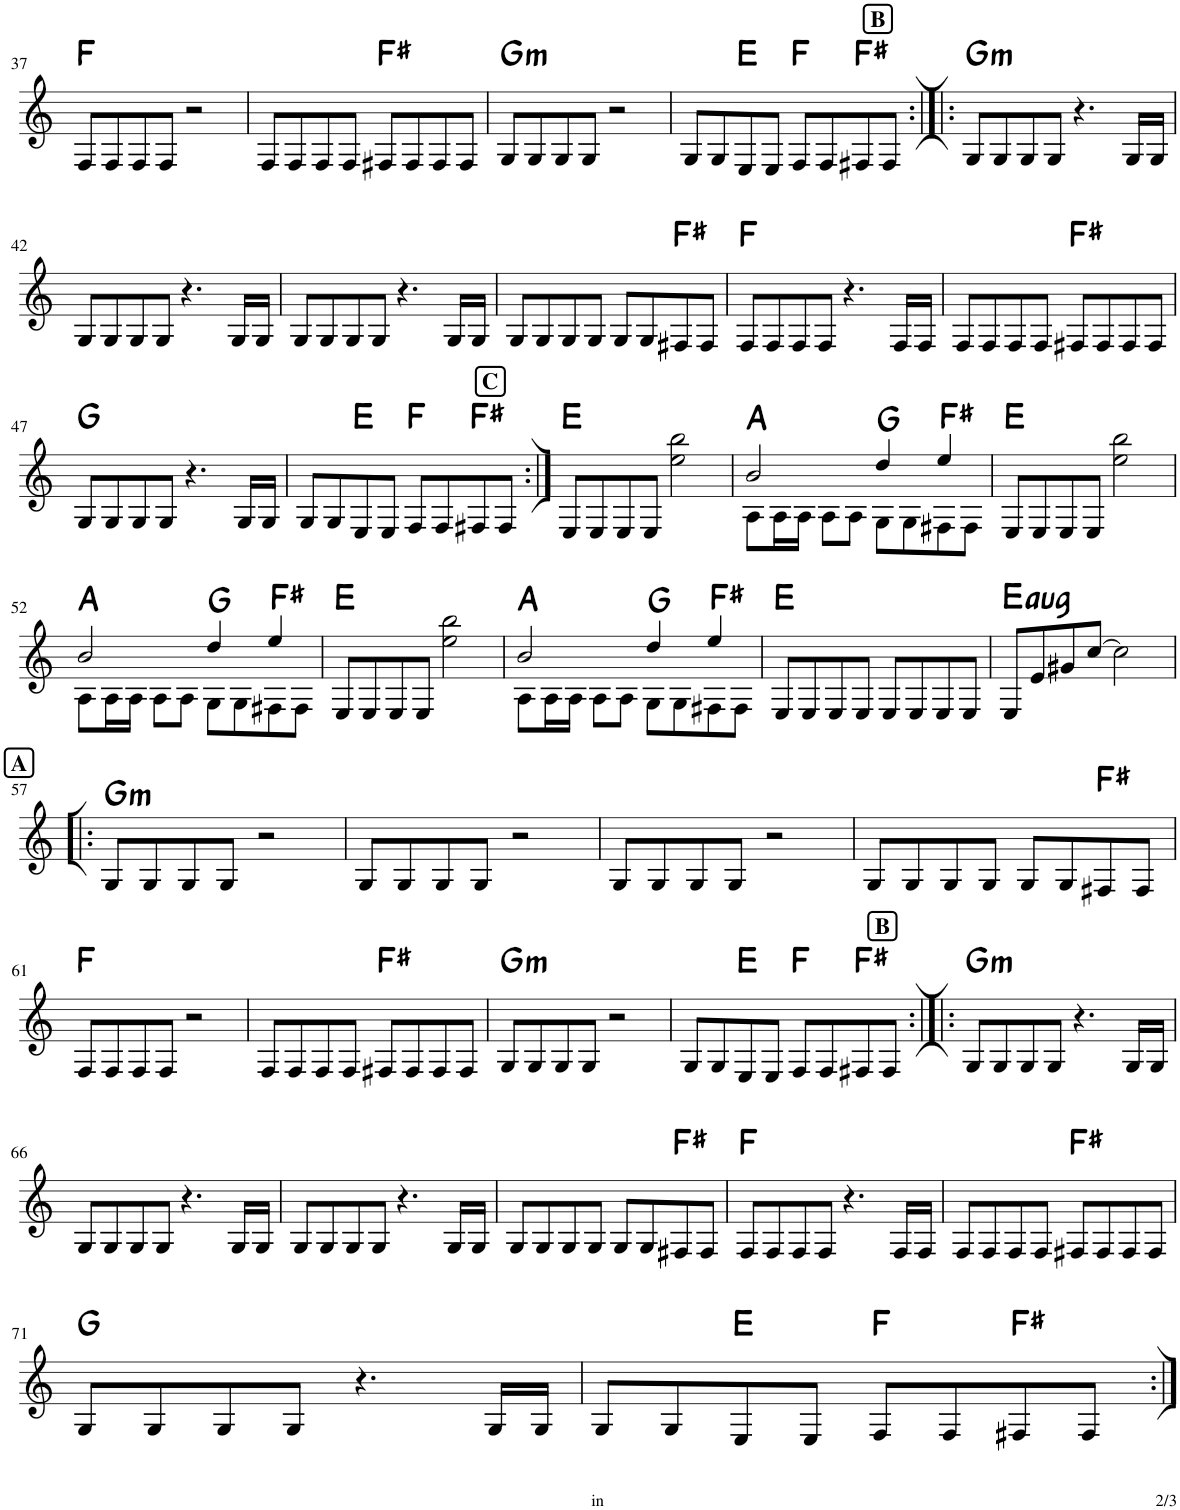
**kern	**harte
*part1	*part1
*staff1	*
*I"Guitare électrique	*
*I'Guit. El.	*
!!LO:PB:g=z
*clefG2	*
*Trd7c12	*
*k[]	*
*M4/4	*
=37	=37
8F/L	F:maj
8F/	.
8F/	.
8F/J	.
2r	.
=38	=38
8F/L	.
8F/	.
8F/	.
8F/J	.
8F#X/L	F#:maj
8F#/	.
8F#/	.
8F#/J	.
=39	=39
!	!LO:H:kt=m
8G/L	G:min
8G/	.
8G/	.
8G/J	.
2r	.
=40	=40
8G/L	.
8G/	.
8E/	E:maj
8E/J	.
8F/L	F:maj
8F/	.
8F#X/	F#:maj
8F#/J	.
!!LO:REH:place=s1:a:B:cj:fs=11:t=B
=41:|!|:	=41:|!|:
!	!LO:H:kt=m
8G/L	G:min
8G/	.
8G/	.
8G/J	.
4.r	.
16G/LL	.
16G/JJ	.
!!LO:LB:g=z
=42	=42
8G/L	.
8G/	.
8G/	.
8G/J	.
4.r	.
16G/LL	.
16G/JJ	.
=43	=43
8G/L	.
8G/	.
8G/	.
8G/J	.
4.r	.
16G/LL	.
16G/JJ	.
=44	=44
8G/L	.
8G/	.
8G/	.
8G/J	.
8G/L	.
8G/	.
8F#X/	F#:maj
8F#/J	.
=45	=45
8F/L	F:maj
8F/	.
8F/	.
8F/J	.
4.r	.
16F/LL	.
16F/JJ	.
=46	=46
8F/L	.
8F/	.
8F/	.
8F/J	.
8F#X/L	F#:maj
8F#/	.
8F#/	.
8F#/J	.
!!LO:LB:g=z
=47	=47
8G/L	G:maj
8G/	.
8G/	.
8G/J	.
4.r	.
16G/LL	.
16G/JJ	.
=48	=48
8G/L	.
8G/	.
8E/	E:maj
8E/J	.
8F/L	F:maj
8F/	.
8F#X/	F#:maj
8F#/J	.
!!LO:REH:place=s1:a:B:cj:fs=11:t=C
=49:|!	=49:|!
8E/L	E:maj
8E/	.
8E/	.
8E/J	.
2ee\ 2bb\	.
=50	=50
*^	*
8A\L	2b/	A:maj
16A\L	.	.
16A\JJ	.	.
8A\L	.	.
8A\J	.	.
8G\L	4dd/	G:maj
8G\	.	.
8F#X\	4ee/	F#:maj
8F#\J	.	.
*v	*v	*
=51	=51
8E/L	E:maj
8E/	.
8E/	.
8E/J	.
2ee\ 2bb\	.
!!LO:LB:g=z
=52	=52
*^	*
8A\L	2b/	A:maj
16A\L	.	.
16A\JJ	.	.
8A\L	.	.
8A\J	.	.
8G\L	4dd/	G:maj
8G\	.	.
8F#X\	4ee/	F#:maj
8F#\J	.	.
*v	*v	*
=53	=53
8E/L	E:maj
8E/	.
8E/	.
8E/J	.
2ee\ 2bb\	.
=54	=54
*^	*
8A\L	2b/	A:maj
16A\L	.	.
16A\JJ	.	.
8A\L	.	.
8A\J	.	.
8G\L	4dd/	G:maj
8G\	.	.
8F#X\	4ee/	F#:maj
8F#\J	.	.
*v	*v	*
=55	=55
8E/L	E:maj
8E/	.
8E/	.
8E/J	.
8E/L	.
8E/	.
8E/	.
8E/J	.
=56	=56
!	!LO:H:kt=aug
8E/L	E:aug
8e/	.
8g#X/	.
[8cc/J	.
2cc\]	.
!!LO:LB:g=z
!!LO:REH:place=s1:a:B:cj:fs=11:t=A
=57!|:	=57!|:
!	!LO:H:kt=m
8G/L	G:min
8G/	.
8G/	.
8G/J	.
2r	.
=58	=58
8G/L	.
8G/	.
8G/	.
8G/J	.
2r	.
=59	=59
8G/L	.
8G/	.
8G/	.
8G/J	.
2r	.
=60	=60
8G/L	.
8G/	.
8G/	.
8G/J	.
8G/L	.
8G/	.
8F#X/	F#:maj
8F#/J	.
!!LO:LB:g=z
=61	=61
8F/L	F:maj
8F/	.
8F/	.
8F/J	.
2r	.
=62	=62
8F/L	.
8F/	.
8F/	.
8F/J	.
8F#X/L	F#:maj
8F#/	.
8F#/	.
8F#/J	.
=63	=63
!	!LO:H:kt=m
8G/L	G:min
8G/	.
8G/	.
8G/J	.
2r	.
=64	=64
8G/L	.
8G/	.
8E/	E:maj
8E/J	.
8F/L	F:maj
8F/	.
8F#X/	F#:maj
8F#/J	.
!!LO:REH:place=s1:a:B:cj:fs=11:t=B
=65:|!|:	=65:|!|:
!	!LO:H:kt=m
8G/L	G:min
8G/	.
8G/	.
8G/J	.
4.r	.
16G/LL	.
16G/JJ	.
!!LO:LB:g=z
=66	=66
8G/L	.
8G/	.
8G/	.
8G/J	.
4.r	.
16G/LL	.
16G/JJ	.
=67	=67
8G/L	.
8G/	.
8G/	.
8G/J	.
4.r	.
16G/LL	.
16G/JJ	.
=68	=68
8G/L	.
8G/	.
8G/	.
8G/J	.
8G/L	.
8G/	.
8F#X/	F#:maj
8F#/J	.
=69	=69
8F/L	F:maj
8F/	.
8F/	.
8F/J	.
4.r	.
16F/LL	.
16F/JJ	.
=70	=70
8F/L	.
8F/	.
8F/	.
8F/J	.
8F#X/L	F#:maj
8F#/	.
8F#/	.
8F#/J	.
!!LO:LB:g=z
=71	=71
8G/L	G:maj
8G/	.
8G/	.
8G/J	.
4.r	.
16G/LL	.
16G/JJ	.
=72	=72
8G/L	.
8G/	.
8E/	E:maj
8E/J	.
8F/L	F:maj
8F/	.
8F#X/	F#:maj
8F#/J	.
=:|!	=:|!
*-	*-
